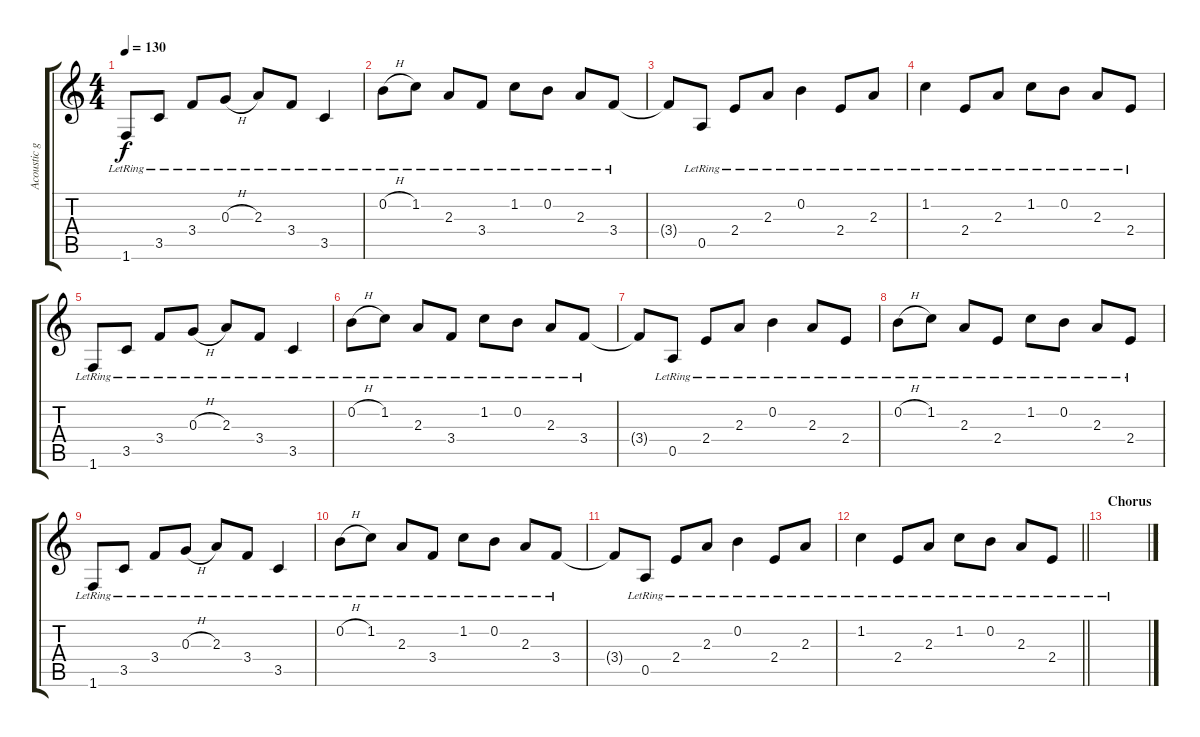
\track ("Acoustic gtr" "Acoustic g") {instrument acousticguitarsteel}
\staff {score tabs}
\tuning (E4 B3 G3 D3 A2 E2) {hide}
\ts (4 4)
\tempo 130
\clef g2
\ks c
1.6{lr}.8{dy f} 3.5{lr}.8 3.4{lr}.8 0.3{h lr}.8 2.3{lr}.8 3.4{lr}.8 3.5{lr}.4 |
0.2{h lr}.8 1.2{lr}.8 2.3{lr}.8 3.4{lr}.8 1.2{lr}.8 0.2{lr}.8 2.3{lr}.8 3.4{lr}.8 |
3.4{t}.8 0.5{lr}.8 2.4{lr}.8 2.3{lr}.8 0.2{lr}.4 2.4{lr}.8 2.3{lr}.8 |
1.2{lr}.4 2.4{lr}.8 2.3{lr}.8 1.2{lr}.8 0.2{lr}.8 2.3{lr}.8 2.4{lr}.8 |
1.6{lr}.8 3.5{lr}.8 3.4{lr}.8 0.3{h lr}.8 2.3{lr}.8 3.4{lr}.8 3.5{lr}.4 |
0.2{h lr}.8 1.2{lr}.8 2.3{lr}.8 3.4{lr}.8 1.2{lr}.8 0.2{lr}.8 2.3{lr}.8 3.4{lr}.8 |
3.4{t}.8 0.5{lr}.8 2.4{lr}.8 2.3{lr}.8 0.2{lr}.4 2.3{lr}.8 2.4{lr}.8 |
0.2{h lr}.8 1.2{lr}.8 2.3{lr}.8 2.4{lr}.8 1.2{lr}.8 0.2{lr}.8 2.3{lr}.8 2.4{lr}.8 |
1.6{lr}.8 3.5{lr}.8 3.4{lr}.8 0.3{h lr}.8 2.3{lr}.8 3.4{lr}.8 3.5{lr}.4 |
0.2{h lr}.8 1.2{lr}.8 2.3{lr}.8 3.4{lr}.8 1.2{lr}.8 0.2{lr}.8 2.3{lr}.8 3.4{lr}.8 |
3.4{t}.8 0.5{lr}.8 2.4{lr}.8 2.3{lr}.8 0.2{lr}.4 2.4{lr}.8 2.3{lr}.8 |
\barLineRight lightlight
1.2{lr}.4 2.4{lr}.8 2.3{lr}.8 1.2{lr}.8 0.2{lr}.8 2.3{lr}.8 2.4{lr}.8 |
\section ("" "Chorus")
